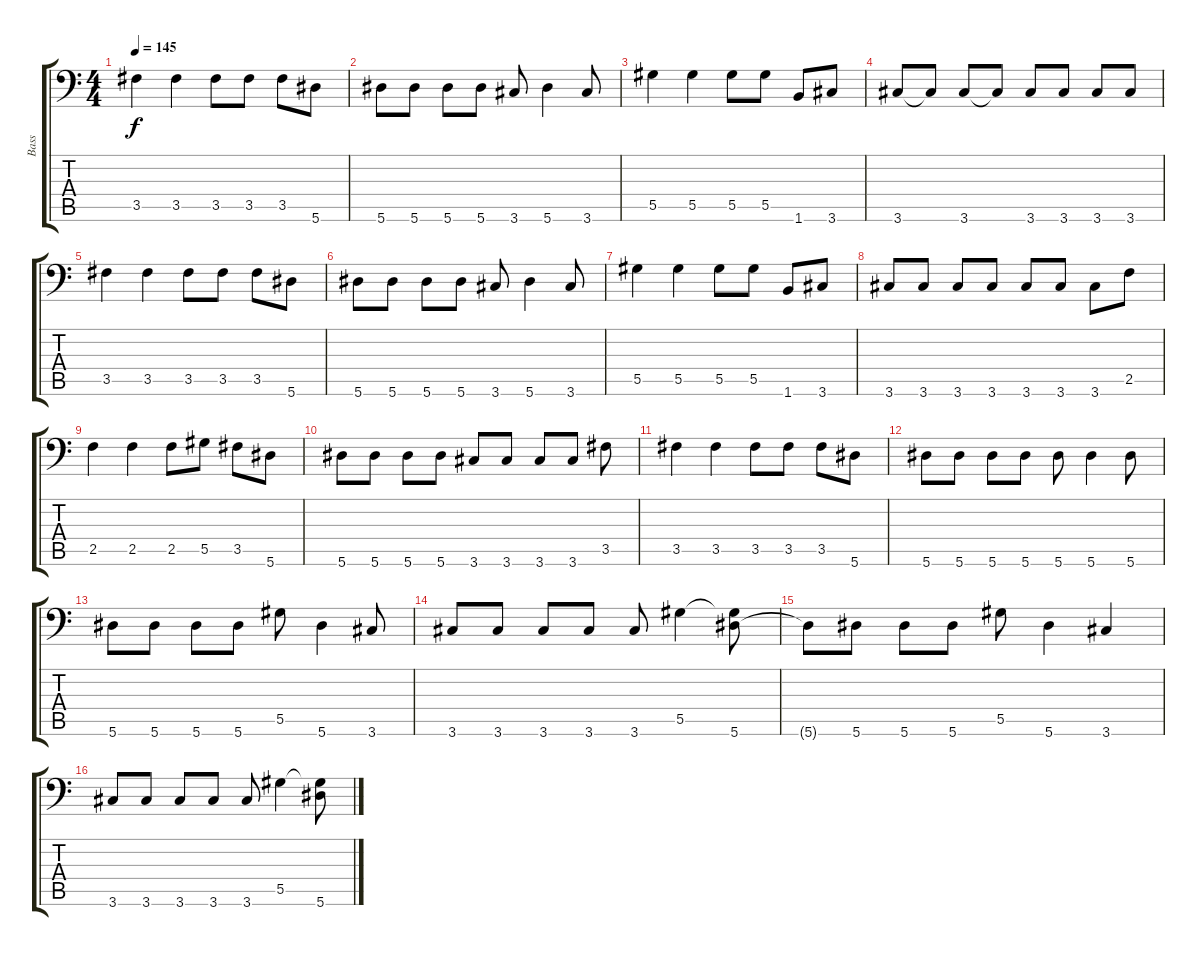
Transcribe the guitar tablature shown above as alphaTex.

\track ("Bass" "Bass") {instrument acousticbass}
\staff {score tabs}
\tuning (Bb3 F3 Db3 Ab2 Eb2 Bb1) {hide}
\ts (4 4)
\tempo 145
\clef f4
\ks c
3.5.4{dy f} 3.5.4 3.5.8 3.5.8 3.5.8 5.6.8 |
5.6.8 5.6.8 5.6.8 5.6.8 3.6.8 5.6.4 3.6.8 |
5.5.4 5.5.4 5.5.8 5.5.8 1.6.8 3.6.8 |
3.6.8 3.6{t}.8 3.6.8 3.6{t}.8 3.6.8 3.6.8 3.6.8 3.6.8 |
3.5.4 3.5.4 3.5.8 3.5.8 3.5.8 5.6.8 |
5.6.8 5.6.8 5.6.8 5.6.8 3.6.8 5.6.4 3.6.8 |
5.5.4 5.5.4 5.5.8 5.5.8 1.6.8 3.6.8 |
3.6.8 3.6.8 3.6.8 3.6.8 3.6.8 3.6.8 3.6.8 2.5.8 |
2.5.4 2.5.4 2.5.8 5.5.8 3.5.8 5.6.8 |
5.6.8 5.6.8 5.6.8 5.6.8 3.6.8 3.6.8 3.6.8 3.6.8 3.5.8 |
3.5.4 3.5.4 3.5.8 3.5.8 3.5.8 5.6.8 |
5.6.8 5.6.8 5.6.8 5.6.8 5.6.8 5.6.4 5.6.8 |
5.6.8 5.6.8 5.6.8 5.6.8 5.5.8 5.6.4 3.6.8 |
3.6.8 3.6.8 3.6.8 3.6.8 3.6.8 5.5.4 (5.5{t} 5.6).8 |
5.6{t}.8 5.6.8 5.6.8 5.6.8 5.5.8 5.6.4 3.6.4 |
3.6.8 3.6.8 3.6.8 3.6.8 3.6.8 5.5.4 (5.5{t} 5.6).8
